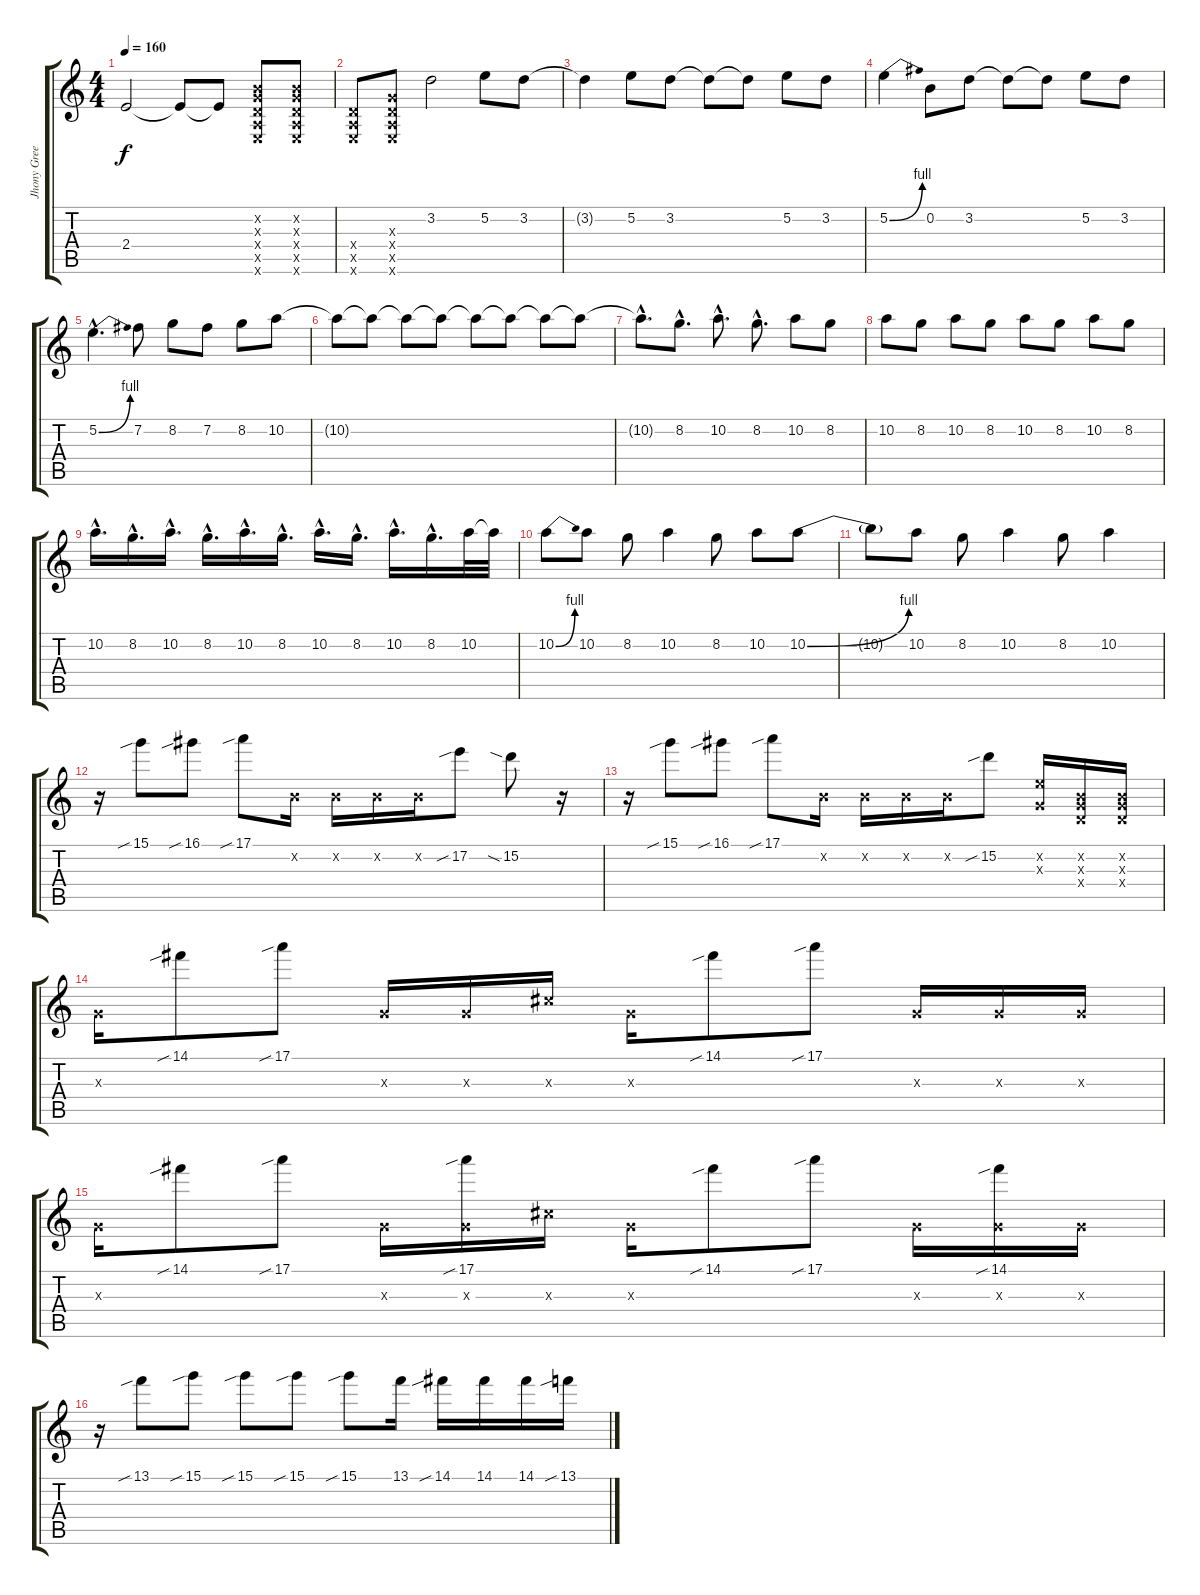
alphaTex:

\track ("Jhony Greenwood (Dist)" "Jhony Gree") {instrument distortionguitar}
\staff {score tabs}
\tuning (E4 B3 G3 D3 A2 E2) {hide}
\ts (4 4)
\tempo 160
\clef g2
\ks c
2.4{t}.2{dy f} 2.4{t}.8 2.4{t}.8 (0.2{x} 0.3{x} 0.4{x} 0.5{x} 0.6{x}).8 (0.2{x} 0.3{x} 0.4{x} 0.5{x} 0.6{x}).8 |
(0.4{x} 0.5{x} 0.6{x}).8 (0.3{x} 0.4{x} 0.5{x} 0.6{x}).8 3.2.2 5.2.8 3.2.8 |
3.2{t}.4 5.2.8 3.2.8 3.2{t}.8 3.2{t}.8 5.2.8 3.2.8 |
5.2{be (bend 0 0 60 4)}.4 0.2.8 3.2.8 3.2{t}.8 3.2{t}.8 5.2.8 3.2.8 |
5.2{be (bend 0 0 60 4) hac}.4{d} 7.2.8 8.2.8 7.2.8 8.2.8 10.2.8 |
10.2{t}.8 10.2{t}.8 10.2{t}.8 10.2{t}.8 10.2{t}.8 10.2{t}.8 10.2{t}.8 10.2{t}.8 |
10.2{hac t}.8{d} 8.2{hac}.8{d} 10.2{hac}.8{d} 8.2{hac}.8{d} 10.2.8 8.2.8 |
10.2.8 8.2.8 10.2.8 8.2.8 10.2.8 8.2.8 10.2.8 8.2.8 |
10.2{hac}.16{d} 8.2{hac}.16{d} 10.2{hac}.16{d} 8.2{hac}.16{d} 10.2{hac}.16{d} 8.2{hac}.16{d} 10.2{hac}.16{d} 8.2{hac}.16{d} 10.2{hac}.16{d} 8.2{hac}.16{d} 10.2.32 10.2{t}.32 |
10.2{be (bend 0 0 60 4)}.8 10.2.8 8.2.8 10.2.4 8.2.8 10.2.8 10.2{be (bend 0 0 60 4)}.8 |
10.2{t}.8 10.2.8 8.2.8 10.2.4 8.2.8 10.2.4 |
r.16 15.1{sib}.8 16.1{sib}.8 17.1{sib}.8 0.2{x}.16 0.2{x}.16 0.2{x}.16 0.2{x}.16 17.2{sib}.8 15.2{sia}.8 r.16 |
r.16 15.1{sib}.8 16.1{sib}.8 17.1{sib}.8 0.2{x}.16 0.2{x}.16 0.2{x}.16 0.2{x}.16 15.2{sib}.8 (5.2{x} 0.3{x}).16 (0.2{x} 0.3{x} 0.4{x}).16 (0.2{x} 0.3{x} 0.4{x}).16 |
0.3{x}.16 14.1{sib}.8 17.1{sib}.8 0.3{x}.16 0.3{x}.16 6.3{x}.16 0.3{x}.16 14.1{sib}.8 17.1{sib}.8 0.3{x}.16 0.3{x}.16 0.3{x}.16 |
0.3{x}.16 14.1{sib}.8 17.1{sib}.8 0.3{x}.16 (17.1{sib} 0.3{x}).16 6.3{x}.16 0.3{x}.16 14.1{sib}.8 17.1{sib}.8 0.3{x}.16 (14.1{sib} 0.3{x}).16 0.3{x}.16 |
r.16 13.1{sib}.8 15.1{sib}.8 15.1{sib}.8 15.1{sib}.8 15.1{sib}.8 13.1.16 14.1{sib}.16 14.1.16 14.1.16 13.1{sib}.16
